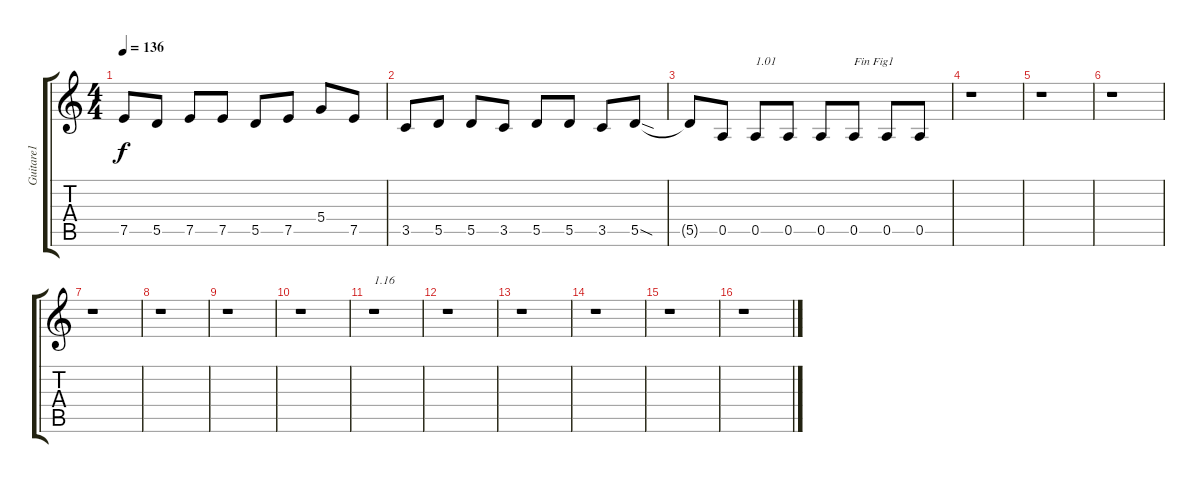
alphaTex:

\track ("Guitare1" "Guitare1") {instrument overdrivenguitar}
\staff {score tabs}
\tuning (E4 B3 G3 D3 A2 E2) {hide}
\ts (4 4)
\tempo 136
\clef g2
\ks c
7.5.8{dy f} 5.5.8 7.5.8 7.5.8 5.5.8 7.5.8 5.4.8 7.5.8 |
3.5.8 5.5.8 5.5.8 3.5.8 5.5.8 5.5.8 3.5.8 5.5{sod}.8 |
5.5{t}.8 0.5.8 0.5.8{txt "1.01"} 0.5.8 0.5.8 0.5.8{txt "Fin Fig1"} 0.5.8 0.5.8 |
r.1 |
r.1 |
r.1 |
r.1 |
r.1 |
r.1 |
r.1 |
r.1{txt "1.16"} |
r.1 |
r.1 |
r.1 |
r.1 |
r.1
